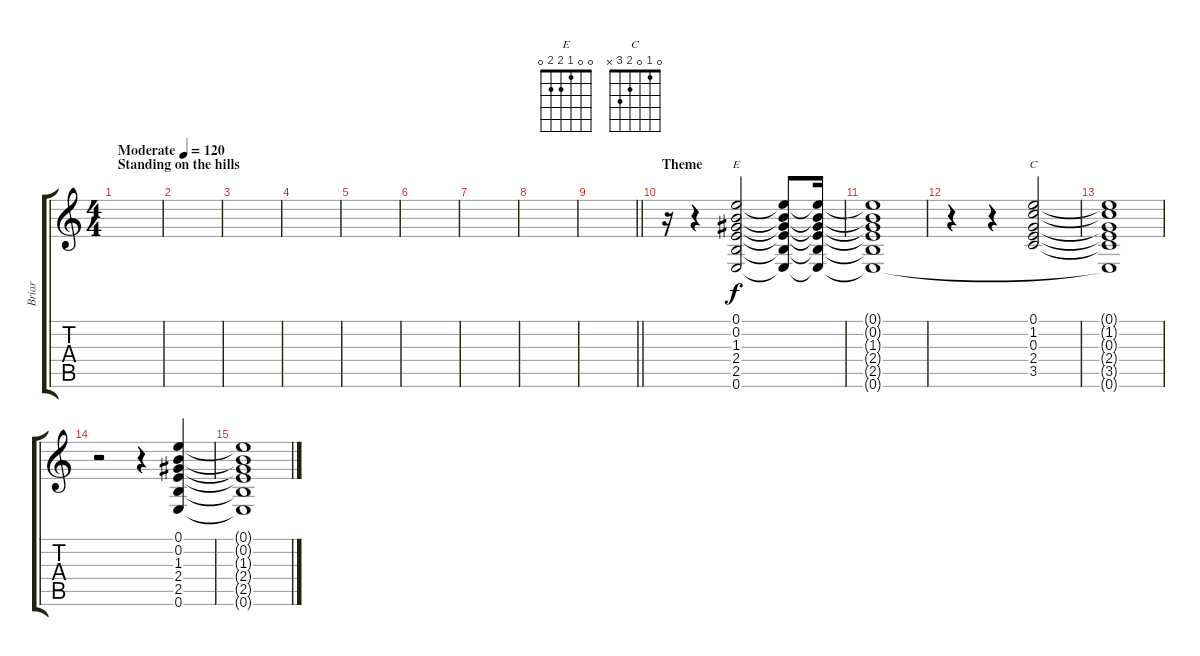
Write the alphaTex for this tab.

\track ("Briar" "Briar") {instrument overdrivenguitar}
\staff {score tabs}
\tuning (E4 B3 G3 D3 A2 E2) {hide}
\chord ("E" 0 0 1 2 2 0)
\chord ("C" 0 1 0 2 3 x)
\ts (4 4)
\section ("" "Standing on the hills")
\tempo (120 "Moderate")
\clef g2
\ks c
|
|
|
|
|
|
|
|
\barLineRight lightlight
|
\section ("" "Theme")
r.16{instrument acousticguitarsteel} r.4 (0.1 0.2 1.3 2.4 2.5 0.6).2{ch "E"} (0.1{t} 0.2{t} 1.3{t} 2.4{t} 2.5{t} 0.6{t}).8 (0.1{t} 0.2{t} 1.3{t} 2.4{t} 2.5{t} 0.6{t}).16 |
(0.1{t} 0.2{t} 1.3{t} 2.4{t} 2.5{t} 0.6{t}).1 |
r.4 r.4 (0.1 1.2 0.3 2.4 3.5).2{ch "C"} |
(0.1{t} 1.2{t} 0.3{t} 2.4{t} 3.5{t} 0.6{t}).1 |
r.2 r.4 (0.1 0.2 1.3 2.4 2.5 0.6).4 |
(0.1{t} 0.2{t} 1.3{t} 2.4{t} 2.5{t} 0.6{t}).1
